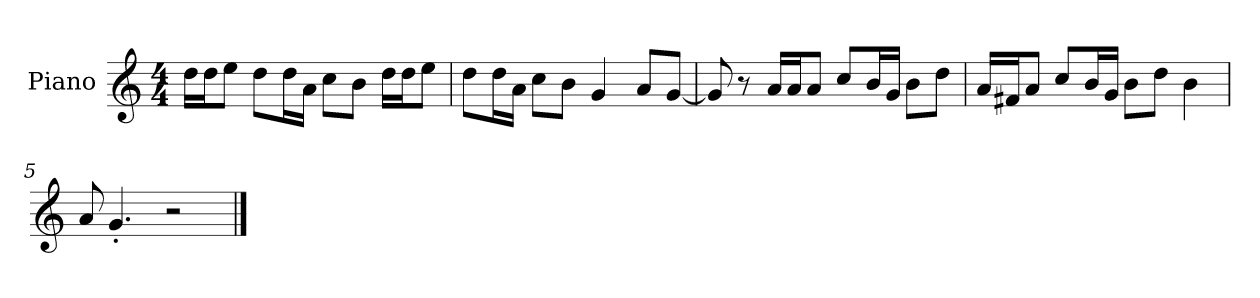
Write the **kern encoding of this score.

**kern
*part1
*staff1
*I"Piano
*I'P-no
*clefG2
*k[]
*M4/4
*MM90
=1
16dd\LL
16dd\J
8ee\J
8dd\L
16dd\L
16a\JJ
8cc\L
8b\J
16dd\LL
16dd\J
8ee\J
=2
8dd\L
16dd\L
16a\JJ
8cc\L
8b\J
4g/
8a/L
[8g/J
=3
8g/]
8r
16a/LL
16a/J
8a/J
8cc/L
16b/L
16g/JJ
8b\L
8dd\J
=4
16a/LL
16f#X/J
8a/J
8cc/L
16b/L
16g/JJ
8b\L
8dd\J
4b\
!!LO:LB:g=z
=5
8a/
4.g'/
2r
==
*-
